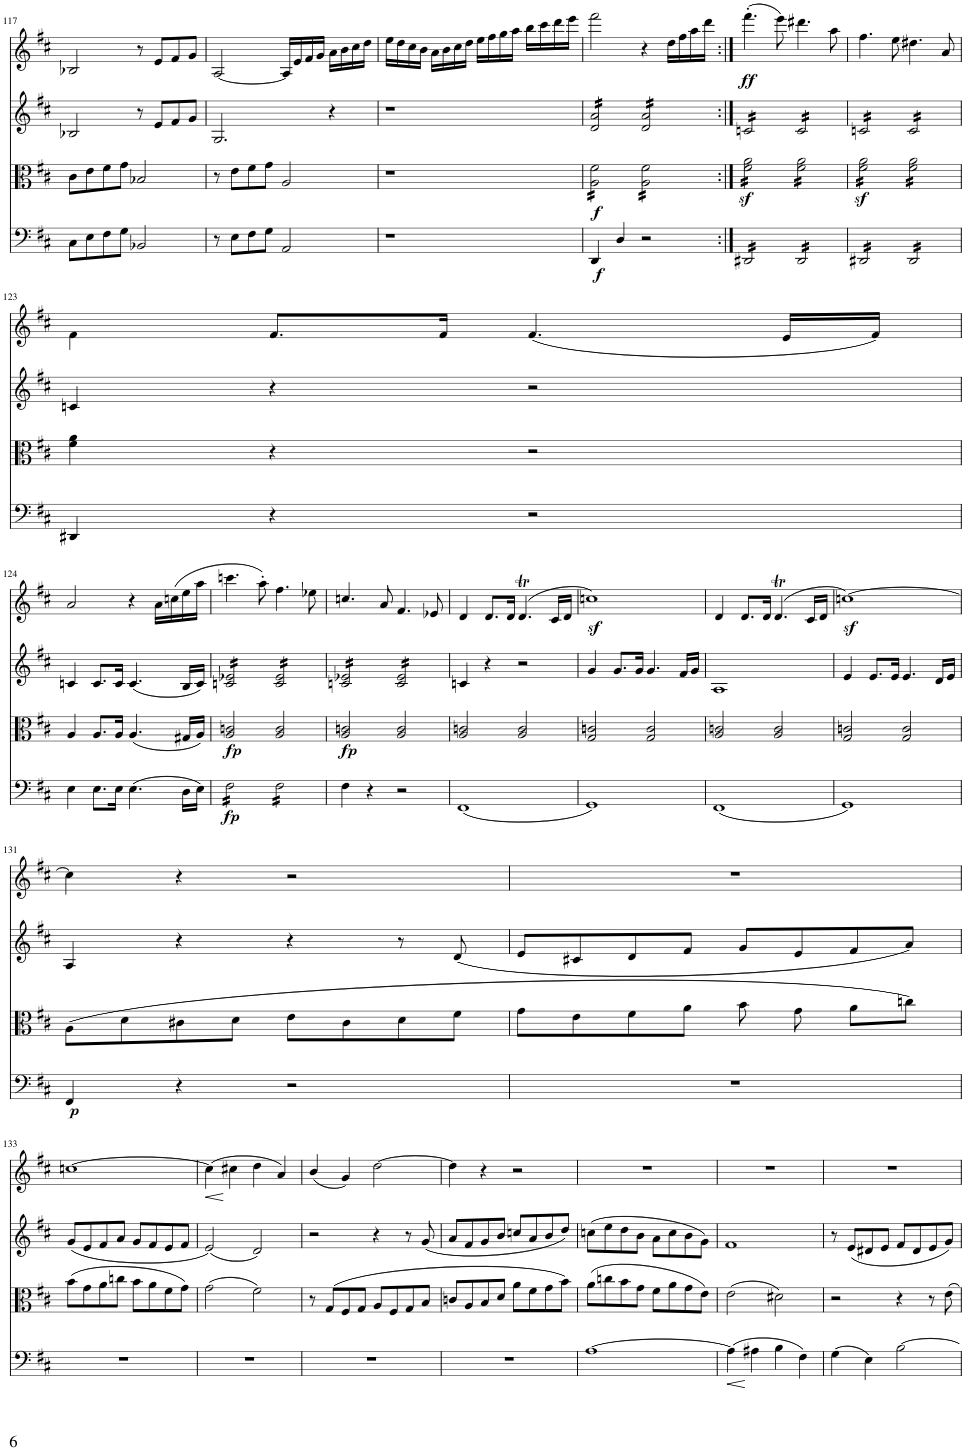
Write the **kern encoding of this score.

**kern	**dynam	**kern	**dynam	**kern	**kern	**dynam
*part4	*part4	*part3	*part3	*part2	*part1	*part1
*staff4	*staff4	*staff3	*staff3	*staff2	*staff1	*staff1
*I"Piano	*	*I"Piano	*	*I"Piano	*I"Piano	*
*I'Pno	*	*I'Pno	*	*I'Pno	*I'Pno	*
!!LO:PB:g=z
*clefF4	*	*clefC3	*	*clefG2	*clefG2	*
*k[f#c#]	*	*k[f#c#]	*	*k[f#c#]	*k[f#c#]	*
*M4/4	*	*M4/4	*	*M4/4	*M4/4	*
*met(c)	*	*met(c)	*	*met(c)	*met(c)	*
=117	=117	=117	=117	=117	=117	=117
8C#\L	.	8c#\L	.	2B-X/	2B-X/	.
8E\	.	8e\	.	.	.	.
8F#\	.	8f#\	.	.	.	.
8G\J	.	8g\J	.	.	.	.
2BB-X/	.	2B-X/	.	8r	8r	.
.	.	.	.	8e/L	8e/L	.
.	.	.	.	8f#/	8f#/	.
.	.	.	.	8g/J	8g/J	.
=118	=118	=118	=118	=118	=118	=118
8r	.	8r	.	2.G/	[2A/	.
8E\L	.	8e\L	.	.	.	.
8F#\	.	8f#\	.	.	.	.
8G\J	.	8g\J	.	.	.	.
2AA/	.	2A/	.	.	16A/LL]	.
.	.	.	.	.	16e/	.
.	.	.	.	.	16f#/	.
.	.	.	.	.	16g/JJ	.
.	.	.	.	4r	16a\LL	.
.	.	.	.	.	16b\	.
.	.	.	.	.	16cc#\	.
.	.	.	.	.	16dd\JJ	.
=119	=119	=119	=119	=119	=119	=119
1r	.	1r	.	1r	16ee\LL	.
.	.	.	.	.	16dd\	.
.	.	.	.	.	16cc#\	.
.	.	.	.	.	16b\JJ	.
.	.	.	.	.	16a\LL	.
.	.	.	.	.	16b\	.
.	.	.	.	.	16cc#\	.
.	.	.	.	.	16dd\JJ	.
.	.	.	.	.	16ee\LL	.
.	.	.	.	.	16ff#\	.
.	.	.	.	.	16gg\	.
.	.	.	.	.	16aa\JJ	.
.	.	.	.	.	16bb\LL	.
.	.	.	.	.	16ccc#\	.
.	.	.	.	.	16ddd\	.
.	.	.	.	.	16eee\JJ	.
=120	=120	=120	=120	=120	=120	=120
!	!LO:DY:b	!	!LO:DY:b	!	!	!
*	*	*tremolo	*	*	*	*
*	*	*	*	*tremolo	*	*
4DD/	f	16A\ 16f#\LL	f	16d/ 16a/LL	2fff#\	.
.	.	16A\ 16f#\	.	16d/ 16a/	.	.
.	.	16A\ 16f#\	.	16d/ 16a/	.	.
.	.	16A\ 16f#\	.	16d/ 16a/	.	.
4D/	.	16A\ 16f#\	.	16d/ 16a/	.	.
.	.	16A\ 16f#\	.	16d/ 16a/	.	.
.	.	16A\ 16f#\	.	16d/ 16a/	.	.
.	.	16A\ 16f#\JJ	.	16d/ 16a/JJ	.	.
2r	.	16A\ 16f#\LL	.	16d/ 16a/LL	4r	.
.	.	16A\ 16f#\	.	16d/ 16a/	.	.
.	.	16A\ 16f#\	.	16d/ 16a/	.	.
.	.	16A\ 16f#\	.	16d/ 16a/	.	.
.	.	16A\ 16f#\	.	16d/ 16a/	16dd\LL	.
.	.	16A\ 16f#\	.	16d/ 16a/	16ff#\	.
.	.	16A\ 16f#\	.	16d/ 16a/	16aa\	.
.	.	16A\ 16f#\JJ	.	16d/ 16a/JJ	16ddd\JJ	.
=121:|!	=121:|!	=121:|!	=121:|!	=121:|!	=121:|!	=121:|!
!	!	!	!	!	!	!LO:DY:b
*tremolo	*	*	*	*	*	*
16DD#X/LL	.	16f#\z< 16a\z<LL	.	16cn/LL	(4.fff#'\	ff
16DD#X/	.	16f#\z< 16a\z<	.	16cn/	.	.
16DD#X/	.	16f#\z< 16a\z<	.	16cn/	.	.
16DD#X/	.	16f#\z< 16a\z<	.	16cn/	.	.
16DD#X/	.	16f#\z< 16a\z<	.	16cn/	.	.
16DD#X/	.	16f#\z< 16a\z<	.	16cn/	.	.
16DD#X/	.	16f#\z< 16a\z<	.	16cn/	8eee\)	.
16DD#X/JJ	.	16f#\z< 16a\z<JJ	.	16cn/JJ	.	.
16DD#/LL	.	16f#\ 16a\LL	.	16c/LL	4.ddd#X\	.
16DD#/	.	16f#\ 16a\	.	16c/	.	.
16DD#/	.	16f#\ 16a\	.	16c/	.	.
16DD#/	.	16f#\ 16a\	.	16c/	.	.
16DD#/	.	16f#\ 16a\	.	16c/	.	.
16DD#/	.	16f#\ 16a\	.	16c/	.	.
16DD#/	.	16f#\ 16a\	.	16c/	8aa\	.
16DD#/JJ	.	16f#\ 16a\JJ	.	16c/JJ	.	.
=122	=122	=122	=122	=122	=122	=122
16DD#X/LL	.	16f#\z< 16a\z<LL	.	16cn/LL	4.ff#\	.
16DD#X/	.	16f#\z< 16a\z<	.	16cn/	.	.
16DD#X/	.	16f#\z< 16a\z<	.	16cn/	.	.
16DD#X/	.	16f#\z< 16a\z<	.	16cn/	.	.
16DD#X/	.	16f#\z< 16a\z<	.	16cn/	.	.
16DD#X/	.	16f#\z< 16a\z<	.	16cn/	.	.
16DD#X/	.	16f#\z< 16a\z<	.	16cn/	8ee\	.
16DD#X/JJ	.	16f#\z< 16a\z<JJ	.	16cn/JJ	.	.
16DD#/LL	.	16f#\ 16a\LL	.	16c/LL	4.dd#X\	.
16DD#/	.	16f#\ 16a\	.	16c/	.	.
16DD#/	.	16f#\ 16a\	.	16c/	.	.
16DD#/	.	16f#\ 16a\	.	16c/	.	.
16DD#/	.	16f#\ 16a\	.	16c/	.	.
16DD#/	.	16f#\ 16a\	.	16c/	.	.
16DD#/	.	16f#\ 16a\	.	16c/	8a/	.
16DD#/JJ	.	16f#\ 16a\JJ	.	16c/JJ	.	.
*	*	*	*	*Xtremolo	*	*
*	*	*Xtremolo	*	*	*	*
*Xtremolo	*	*	*	*	*	*
!!LO:LB:g=z
=123	=123	=123	=123	=123	=123	=123
4DD#X/	.	4f#\ 4a\	.	4cn/	4f#\	.
4r	.	4r	.	4r	8.f#/L	.
.	.	.	.	.	16f#/Jk	.
2r	.	2r	.	2r	(4.f#/	.
.	.	.	.	.	16e/LL	.
.	.	.	.	.	16f#/JJ)	.
!!LO:LB:g=z
=124	=124	=124	=124	=124	=124	=124
4E\	.	4A/	.	4cn/	2a/	.
8.E\L	.	8.A/L	.	8.c/L	.	.
16E\Jk	.	16A/Jk	.	16c/Jk	.	.
(4.E\	.	(4.A/	.	(4.c/	4r	.
.	.	.	.	.	16a\LL	.
.	.	.	.	.	(16ccn\	.
16D\LL	.	16G#X/LL	.	16B/LL	16ee\	.
16E\JJ)	.	16A/JJ)	.	16c/JJ)	16aa\JJ	.
=125	=125	=125	=125	=125	=125	=125
!	!LO:DY:b	!	!LO:DY:b	!	!	!
*tremolo	*	*	*	*	*	*
*	*	*	*	*tremolo	*	*
16F#\LL	fp	2A/ 2cn/	fp	16cn/ 16e-X/LL	4.cccn\	.
16F#\	.	.	.	16cn/ 16e-X/	.	.
16F#\	.	.	.	16cn/ 16e-X/	.	.
16F#\	.	.	.	16cn/ 16e-X/	.	.
16F#\	.	.	.	16cn/ 16e-X/	.	.
16F#\	.	.	.	16cn/ 16e-X/	.	.
16F#\	.	.	.	16cn/ 16e-X/	8aa'\)	.
16F#\JJ	.	.	.	16cn/ 16e-X/JJ	.	.
16F#\LL	.	2A/ 2c/	.	16c/ 16e-/LL	4.ff#\	.
16F#\	.	.	.	16c/ 16e-/	.	.
16F#\	.	.	.	16c/ 16e-/	.	.
16F#\	.	.	.	16c/ 16e-/	.	.
16F#\	.	.	.	16c/ 16e-/	.	.
16F#\	.	.	.	16c/ 16e-/	.	.
16F#\	.	.	.	16c/ 16e-/	8ee-X\	.
16F#\JJ	.	.	.	16c/ 16e-/JJ	.	.
*Xtremolo	*	*	*	*	*	*
=126	=126	=126	=126	=126	=126	=126
!	!	!	!LO:DY:b	!	!	!
4F#\	.	2A/ 2cn/	fp	16cn/ 16e-X/LL	4.ccn/	.
.	.	.	.	16cn/ 16e-X/	.	.
.	.	.	.	16cn/ 16e-X/	.	.
.	.	.	.	16cn/ 16e-X/	.	.
4r	.	.	.	16cn/ 16e-X/	.	.
.	.	.	.	16cn/ 16e-X/	.	.
.	.	.	.	16cn/ 16e-X/	8a/	.
.	.	.	.	16cn/ 16e-X/JJ	.	.
2r	.	2A/ 2c/	.	16c/ 16e-/LL	4.f#/	.
.	.	.	.	16c/ 16e-/	.	.
.	.	.	.	16c/ 16e-/	.	.
.	.	.	.	16c/ 16e-/	.	.
.	.	.	.	16c/ 16e-/	.	.
.	.	.	.	16c/ 16e-/	.	.
.	.	.	.	16c/ 16e-/	8e-X/	.
.	.	.	.	16c/ 16e-/JJ	.	.
*	*	*	*	*Xtremolo	*	*
=127	=127	=127	=127	=127	=127	=127
(1FF#	.	2A/ 2cn/	.	4cn/	4d/	.
.	.	.	.	4r	8.d/L	.
.	.	.	.	.	16d/Jk	.
.	.	2A/ 2c/	.	2r	(4.dT/	.
.	.	.	.	.	16c#/LL	.
.	.	.	.	.	16d/JJ	.
=128	=128	=128	=128	=128	=128	=128
1GG)	.	2G/ 2cn/	.	4g/	1ccnz<)	.
.	.	.	.	8.g/L	.	.
.	.	.	.	16g/Jk	.	.
.	.	2G/ 2c/	.	4.g/	.	.
.	.	.	.	16f#/LL	.	.
.	.	.	.	16g/JJ	.	.
=129	=129	=129	=129	=129	=129	=129
(1FF#	.	2A/ 2cn/	.	1A	4d/	.
.	.	.	.	.	8.d/L	.
.	.	.	.	.	16d/Jk	.
.	.	2A/ 2c/	.	.	(4.dT/	.
.	.	.	.	.	16c#/LL	.
.	.	.	.	.	16d/JJ	.
=130	=130	=130	=130	=130	=130	=130
1GG)	.	2G/ 2cn/	.	4e/	[1ccnz<)	.
.	.	.	.	8.e/L	.	.
.	.	.	.	16e/Jk	.	.
.	.	2G/ 2c/	.	4.e/	.	.
.	.	.	.	16d/LL	.	.
.	.	.	.	16e/JJ	.	.
!!LO:LB:g=z
=131	=131	=131	=131	=131	=131	=131
!	!LO:DY:b	!	!	!	!	!
4FF#/	p	(8A\L	.	4A/	4cc\]	.
.	.	8d\	.	.	.	.
4r	.	8c#X\	.	4r	4r	.
.	.	8d\J	.	.	.	.
2r	.	8e\L	.	4r	2r	.
.	.	8c#\	.	.	.	.
.	.	8d\	.	8r	.	.
.	.	8f#\J	.	(8d/	.	.
=132	=132	=132	=132	=132	=132	=132
1r	.	8g\L	.	8e/L	1r	.
.	.	8e\	.	8c#X/	.	.
.	.	8f#\	.	8d/	.	.
.	.	8a\J	.	8f#/J	.	.
.	.	8b\	.	8g/L	.	.
.	.	8g\	.	8e/	.	.
.	.	8a\L	.	8f#/	.	.
.	.	8ccn\J)	.	8a/J)	.	.
!!LO:LB:g=z
=133	=133	=133	=133	=133	=133	=133
1r	.	(8b\L	.	(8g/L	[1ccn	.
.	.	8g\	.	8e/	.	.
.	.	8a\	.	8f#/	.	.
.	.	8ccn\J	.	8a/J	.	.
.	.	8b\L	.	8g/L	.	.
.	.	8a\	.	8f#/	.	.
.	.	8f#\	.	8e/	.	.
.	.	8g\J)	.	8f#/J	.	.
=134	=134	=134	=134	=134	=134	=134
!	!	!	!	!	!	!LO:HP:b
1r	.	(2g\	.	(2e/)	(4cc\]	<
.	.	.	.	.	4cc#X\	[
.	.	2f#\)	.	2d/)	4dd\	.
.	.	.	.	.	4a/)	.
=135	=135	=135	=135	=135	=135	=135
1r	.	8r	.	2r	(4b/	.
.	.	(8G/L	.	.	.	.
.	.	8F#/	.	.	4g/)	.
.	.	8G/J	.	.	.	.
.	.	8A/L	.	4r	[2dd\	.
.	.	8F#/	.	.	.	.
.	.	8G/	.	8r	.	.
.	.	8B/J	.	(8g/	.	.
=136	=136	=136	=136	=136	=136	=136
1r	.	8cn/L	.	8a/L	4dd\]	.
.	.	8A/	.	8f#/	.	.
.	.	8B/	.	8g/	4r	.
.	.	8d/J	.	8b/J	.	.
.	.	8a\L	.	8ccn/L	2r	.
.	.	8f#\	.	8a/	.	.
.	.	8g\	.	8b/	.	.
.	.	8b\J)	.	8dd/J)	.	.
=137	=137	=137	=137	=137	=137	=137
[1A	.	(8a\L	.	(8ccn\L	1r	.
.	.	8ccn\	.	8ee\	.	.
.	.	8b\	.	8dd\	.	.
.	.	8g\J	.	8b\J	.	.
.	.	8f#\L	.	8a\L	.	.
.	.	8a\	.	8cc\	.	.
.	.	8g\	.	8b\	.	.
.	.	8e\J)	.	8g\J)	.	.
=138	=138	=138	=138	=138	=138	=138
!	!LO:HP:b	!	!	!	!	!
(4A\]	<	(2e\	.	1f#	1r	.
4A#X\	[	.	.	.	.	.
4B\	.	2d#X\)	.	.	.	.
4F#\)	.	.	.	.	.	.
=139	=139	=139	=139	=139	=139	=139
(4G\	.	2r	.	8r	1r	.
.	.	.	.	(8e/L	.	.
4E\)	.	.	.	8d#X/	.	.
.	.	.	.	8e/J	.	.
[2B\	.	4r	.	8f#/L	.	.
.	.	.	.	8d#/	.	.
.	.	8r	.	8e/	.	.
.	.	8e\	.	8g/J)	.	.
=	=	=	=	=	=	=
*-	*-	*-	*-	*-	*-	*-
